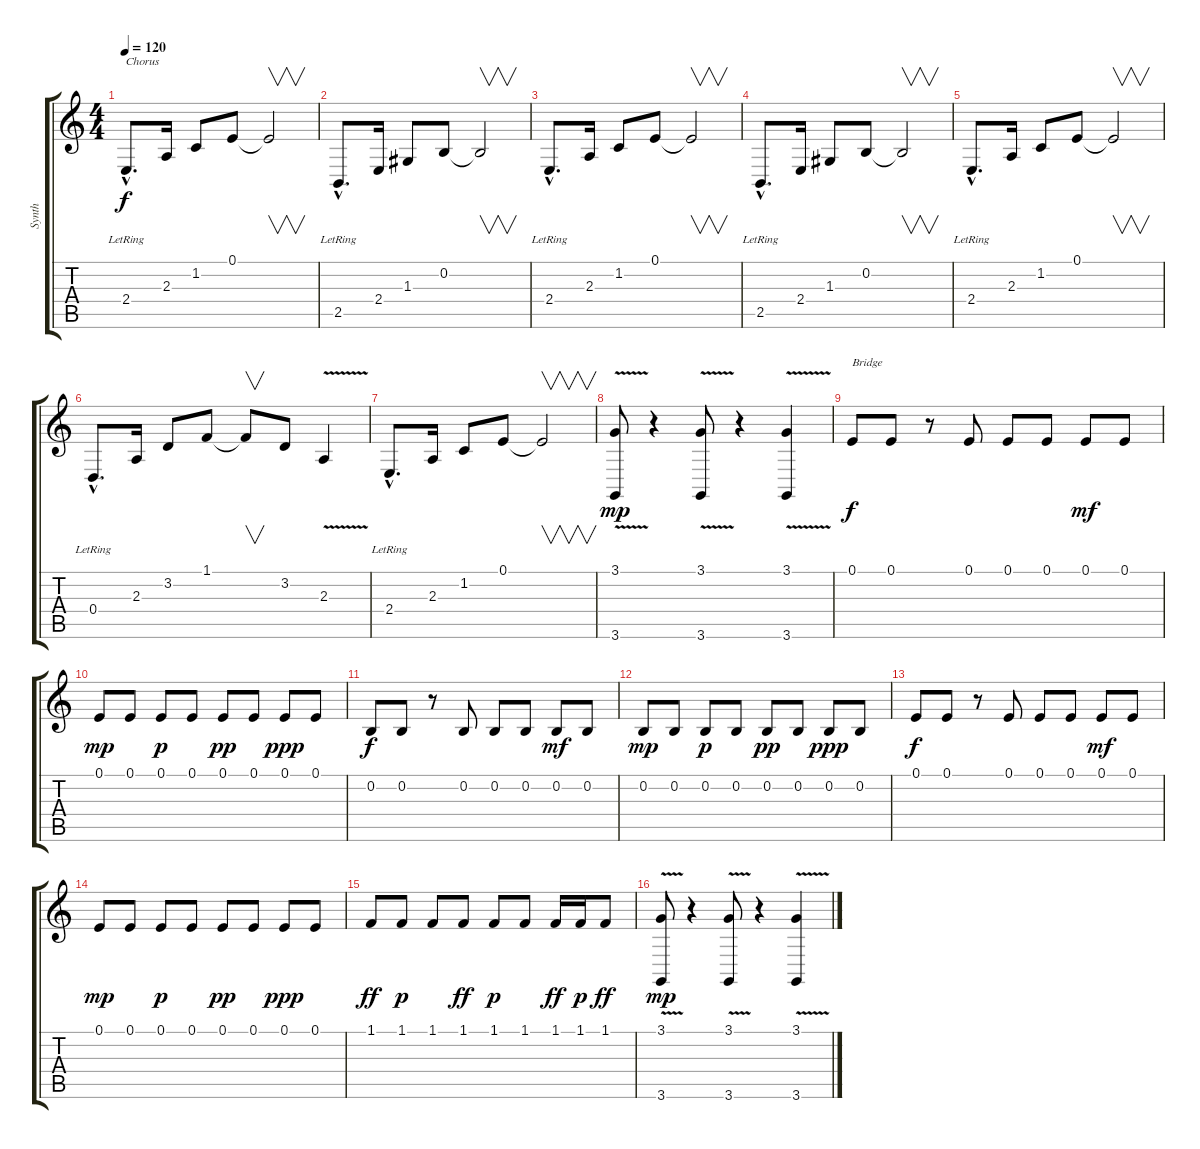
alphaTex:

\track ("Synth" "Synth") {instrument pad1newage}
\staff {score tabs}
\tuning (E4 B3 G3 D3 A2 E2) {hide}
\ts (4 4)
\tempo 120
\clef g2
\ks c
2.4{hac lr}.8{d txt "Chorus" dy f} 2.3.16 1.2.8 0.1.8 0.1{t}.2{v} |
2.5{hac lr}.8{d} 2.4.16 1.3.8 0.2.8 0.2{t}.2{v} |
2.4{hac lr}.8{d} 2.3.16 1.2.8 0.1.8 0.1{t}.2{v} |
2.5{hac lr}.8{d} 2.4.16 1.3.8 0.2.8 0.2{t}.2{v} |
2.4{hac lr}.8{d} 2.3.16 1.2.8 0.1.8 0.1{t}.2{v} |
0.4{hac lr}.8{d} 2.3.16 3.2.8 1.1.8 1.1{t}.8{v} 3.2.8 2.3{v}.4 |
2.4{hac lr}.8{d} 2.3.16 1.2.8 0.1.8 0.1{t}.2{v} |
(3.1{v} 3.6).8{dy mp} r.4 (3.1{v} 3.6).8 r.4 (3.1{v} 3.6).4 |
0.1.8{txt "Bridge" dy f} 0.1.8 r.8 0.1.8 0.1.8 0.1.8 0.1.8{dy mf} 0.1.8 |
0.1.8{dy mp} 0.1.8 0.1.8{dy p} 0.1.8 0.1.8{dy pp} 0.1.8 0.1.8{dy ppp} 0.1.8 |
0.2.8{dy f} 0.2.8 r.8 0.2.8 0.2.8 0.2.8 0.2.8{dy mf} 0.2.8 |
0.2.8{dy mp} 0.2.8 0.2.8{dy p} 0.2.8 0.2.8{dy pp} 0.2.8 0.2.8{dy ppp} 0.2.8 |
0.1.8{dy f} 0.1.8 r.8 0.1.8 0.1.8 0.1.8 0.1.8{dy mf} 0.1.8 |
0.1.8{dy mp} 0.1.8 0.1.8{dy p} 0.1.8 0.1.8{dy pp} 0.1.8 0.1.8{dy ppp} 0.1.8 |
1.1.8{dy ff} 1.1.8{dy p} 1.1.8 1.1.8{dy ff} 1.1.8{dy p} 1.1.8 1.1.16{dy ff} 1.1.16{dy p} 1.1.8{dy ff} |
(3.1{v} 3.6).8{dy mp} r.4 (3.1{v} 3.6).8 r.4 (3.1{v} 3.6).4
